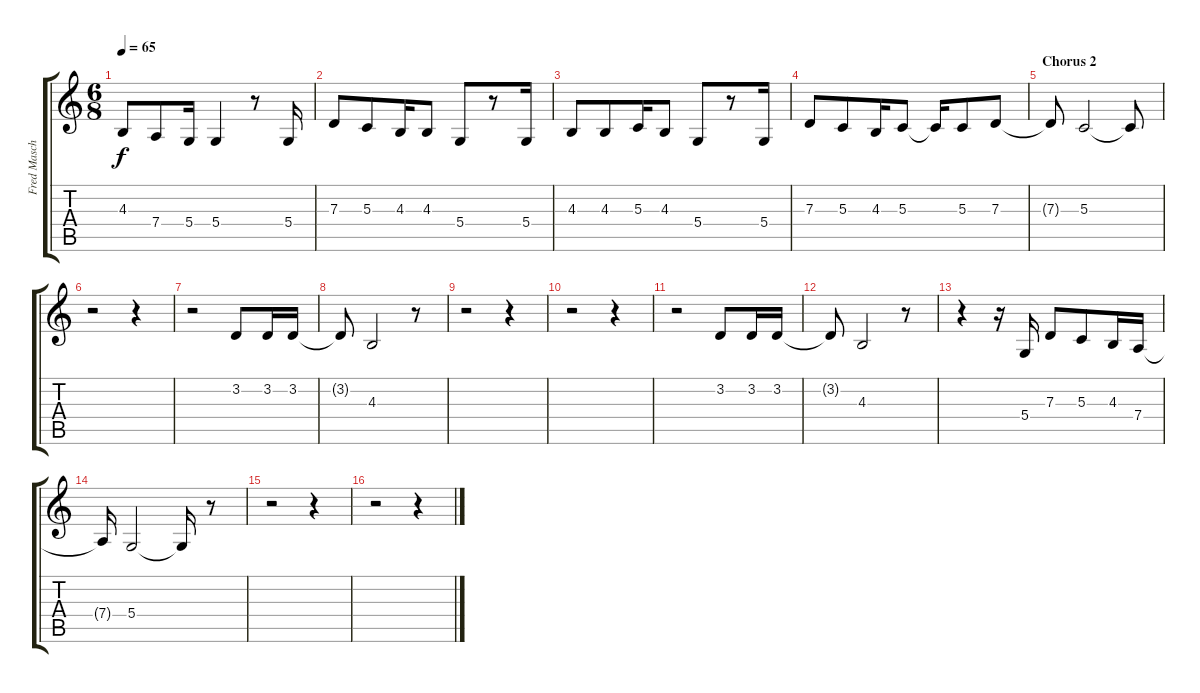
\track ("Fred Mascherino (Backing Vocals)" "Fred Masch") {instrument oboe}
\staff {score tabs}
\tuning (E4 B3 G3 D3 A2 E2) {hide}
\ts (6 8)
\tempo 65
\clef g2
\ks c
4.3.8{dy f} 7.4.8 5.4.16 5.4.4 r.8 5.4.16 |
7.3.8 5.3.8 4.3.16 4.3.8 5.4.8 r.8 5.4.16 |
4.3.8 4.3.8 5.3.16 4.3.8 5.4.8 r.8 5.4.16 |
7.3.8 5.3.8 4.3.16 5.3.8 5.3{t}.16 5.3.8 7.3.8 |
\section ("" "Chorus 2")
7.3{t}.8 5.3.2{volume 8} 5.3{t}.8 |
r.2 r.4 |
r.2 3.2.8 3.2.16 3.2.16 |
3.2{t}.8 4.3.2 r.8 |
r.2 r.4 |
r.2 r.4 |
r.2 3.2.8 3.2.16 3.2.16 |
3.2{t}.8 4.3.2 r.8 |
r.4 r.16 5.4.16 7.3.8 5.3.8 4.3.16 7.4.16 |
7.4{t}.16 5.4.2 5.4{t}.16 r.8 |
r.2 r.4 |
r.2 r.4
